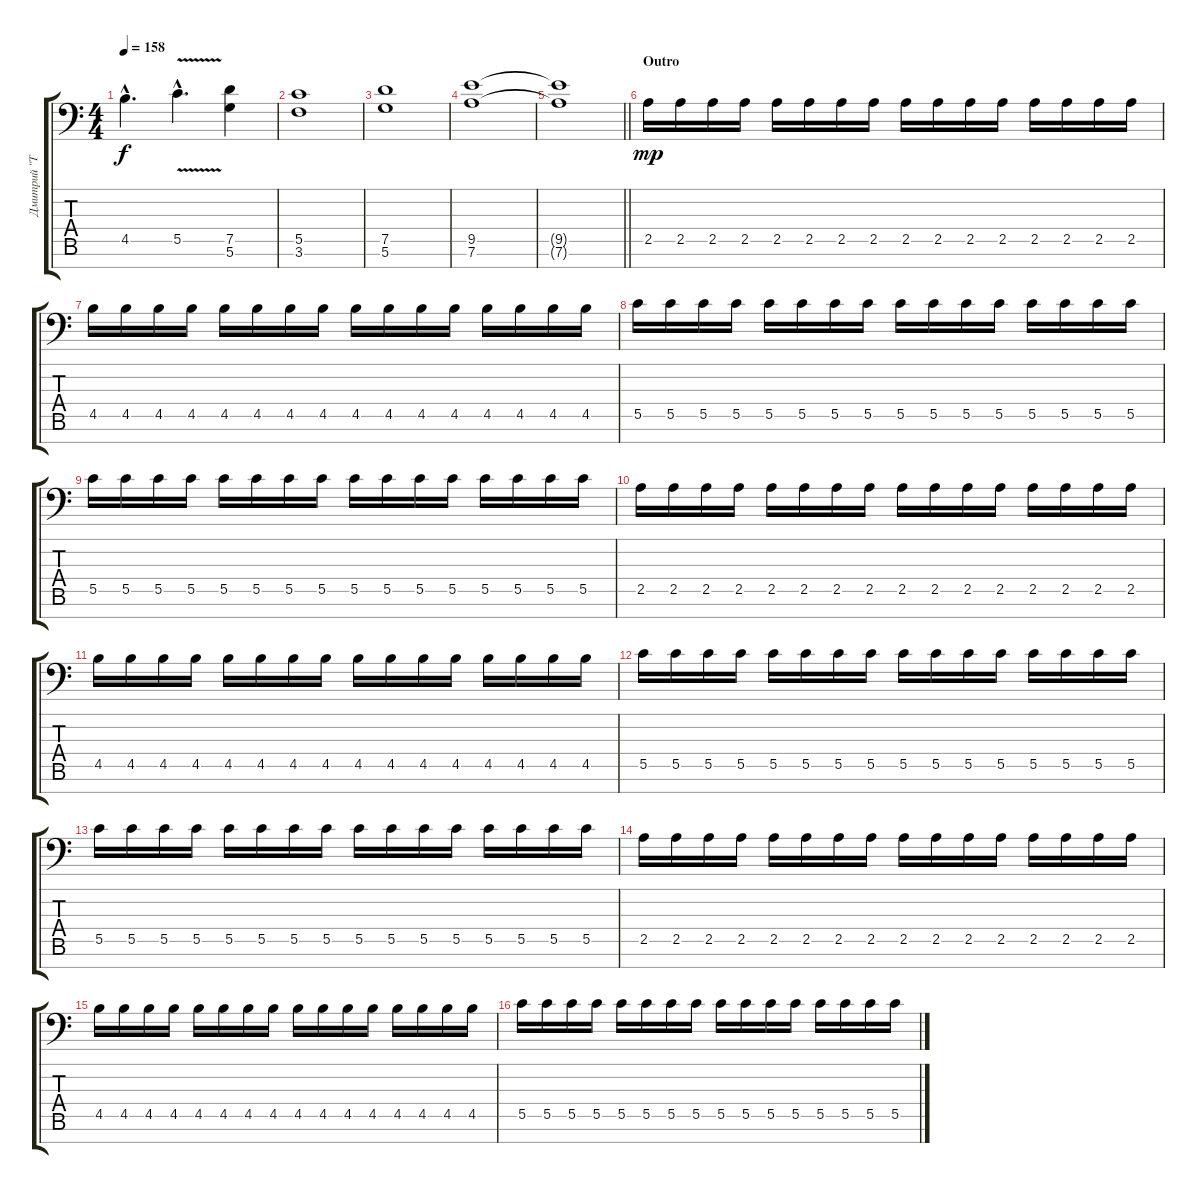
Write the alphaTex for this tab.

\track ("Дмитрий \"Terris\" Процко" "Дмитрий \"T") {instrument acousticguitarsteel}
\staff {score tabs}
\tuning (D4 A3 F3 C3 G2 D2 A1) {hide}
\ts (4 4)
\tempo 158
\clef f4
\ks c
4.5{hac}.4{d dy f} 5.5{v hac}.4{d instrument guitarharmonics} (7.5 5.6).4{instrument overdrivenguitar} |
(5.5 3.6).1{instrument overdrivenguitar} |
(7.5 5.6).1 |
(9.5 7.6).1 |
\barLineRight lightlight
(9.5{t} 7.6{t}).1 |
\section ("" "Outro")
2.5.16{dy mp} 2.5.16 2.5.16 2.5.16 2.5.16 2.5.16 2.5.16 2.5.16 2.5.16 2.5.16 2.5.16 2.5.16 2.5.16 2.5.16 2.5.16 2.5.16 |
4.5.16 4.5.16 4.5.16 4.5.16 4.5.16 4.5.16 4.5.16 4.5.16 4.5.16 4.5.16 4.5.16 4.5.16 4.5.16 4.5.16 4.5.16 4.5.16 |
5.5.16 5.5.16 5.5.16 5.5.16 5.5.16 5.5.16 5.5.16 5.5.16 5.5.16 5.5.16 5.5.16 5.5.16 5.5.16 5.5.16 5.5.16 5.5.16 |
5.5.16 5.5.16 5.5.16 5.5.16 5.5.16 5.5.16 5.5.16 5.5.16 5.5.16 5.5.16 5.5.16 5.5.16 5.5.16 5.5.16 5.5.16 5.5.16 |
2.5.16 2.5.16 2.5.16 2.5.16 2.5.16 2.5.16 2.5.16 2.5.16 2.5.16 2.5.16 2.5.16 2.5.16 2.5.16 2.5.16 2.5.16 2.5.16 |
4.5.16 4.5.16 4.5.16 4.5.16 4.5.16 4.5.16 4.5.16 4.5.16 4.5.16 4.5.16 4.5.16 4.5.16 4.5.16 4.5.16 4.5.16 4.5.16 |
5.5.16 5.5.16 5.5.16 5.5.16 5.5.16 5.5.16 5.5.16 5.5.16 5.5.16 5.5.16 5.5.16 5.5.16 5.5.16 5.5.16 5.5.16 5.5.16 |
5.5.16 5.5.16 5.5.16 5.5.16 5.5.16 5.5.16 5.5.16 5.5.16 5.5.16 5.5.16 5.5.16 5.5.16 5.5.16 5.5.16 5.5.16 5.5.16 |
2.5.16 2.5.16 2.5.16 2.5.16 2.5.16 2.5.16 2.5.16 2.5.16 2.5.16 2.5.16 2.5.16 2.5.16 2.5.16 2.5.16 2.5.16 2.5.16 |
4.5.16 4.5.16 4.5.16 4.5.16 4.5.16 4.5.16 4.5.16 4.5.16 4.5.16 4.5.16 4.5.16 4.5.16 4.5.16 4.5.16 4.5.16 4.5.16 |
5.5.16 5.5.16 5.5.16 5.5.16 5.5.16 5.5.16 5.5.16 5.5.16 5.5.16 5.5.16 5.5.16 5.5.16 5.5.16 5.5.16 5.5.16 5.5.16
